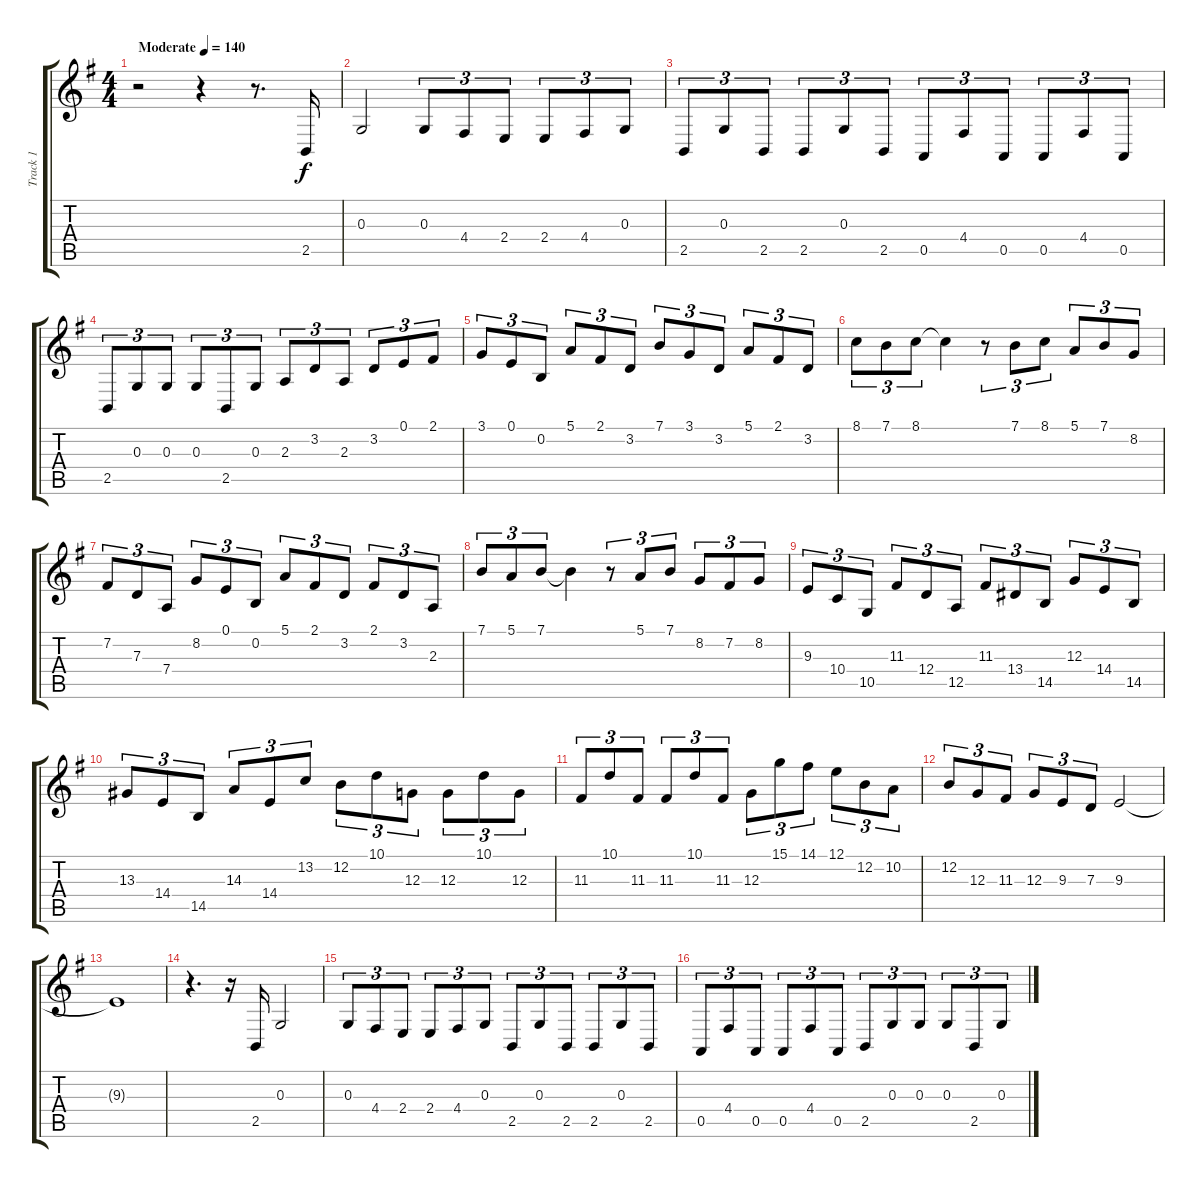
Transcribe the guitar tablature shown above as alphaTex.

\track ("Track 1" "Track 1") {instrument violin}
\staff {score tabs}
\tuning (E4 B3 G3 D3 A2 E2) {hide}
\ts (4 4)
\tempo (140 "Moderate")
\clef g2
\ks g
r.2{dy f instrument violin} r.4 r.8{d} 2.5.16 |
0.3.2 0.3.8{tu (3 2)} 4.4.8{tu (3 2)} 2.4.8{tu (3 2)} 2.4.8{tu (3 2)} 4.4.8{tu (3 2)} 0.3.8{tu (3 2)} |
2.5.8{tu (3 2)} 0.3.8{tu (3 2)} 2.5.8{tu (3 2)} 2.5.8{tu (3 2)} 0.3.8{tu (3 2)} 2.5.8{tu (3 2)} 0.5.8{tu (3 2)} 4.4.8{tu (3 2)} 0.5.8{tu (3 2)} 0.5.8{tu (3 2)} 4.4.8{tu (3 2)} 0.5.8{tu (3 2)} |
2.5.8{tu (3 2)} 0.3.8{tu (3 2)} 0.3.8{tu (3 2)} 0.3.8{tu (3 2)} 2.5.8{tu (3 2)} 0.3.8{tu (3 2)} 2.3.8{tu (3 2)} 3.2.8{tu (3 2)} 2.3.8{tu (3 2)} 3.2.8{tu (3 2)} 0.1.8{tu (3 2)} 2.1.8{tu (3 2)} |
3.1.8{tu (3 2)} 0.1.8{tu (3 2)} 0.2.8{tu (3 2)} 5.1.8{tu (3 2)} 2.1.8{tu (3 2)} 3.2.8{tu (3 2)} 7.1.8{tu (3 2)} 3.1.8{tu (3 2)} 3.2.8{tu (3 2)} 5.1.8{tu (3 2)} 2.1.8{tu (3 2)} 3.2.8{tu (3 2)} |
8.1.8{tu (3 2)} 7.1.8{tu (3 2)} 8.1.8{tu (3 2)} 8.1{t}.4 r.8{tu (3 2)} 7.1.8{tu (3 2)} 8.1.8{tu (3 2)} 5.1.8{tu (3 2)} 7.1.8{tu (3 2)} 8.2.8{tu (3 2)} |
7.2.8{tu (3 2)} 7.3.8{tu (3 2)} 7.4.8{tu (3 2)} 8.2.8{tu (3 2)} 0.1.8{tu (3 2)} 0.2.8{tu (3 2)} 5.1.8{tu (3 2)} 2.1.8{tu (3 2)} 3.2.8{tu (3 2)} 2.1.8{tu (3 2)} 3.2.8{tu (3 2)} 2.3.8{tu (3 2)} |
7.1.8{tu (3 2)} 5.1.8{tu (3 2)} 7.1.8{tu (3 2)} 7.1{t}.4 r.8{tu (3 2)} 5.1.8{tu (3 2)} 7.1.8{tu (3 2)} 8.2.8{tu (3 2)} 7.2.8{tu (3 2)} 8.2.8{tu (3 2)} |
9.3.8{tu (3 2)} 10.4.8{tu (3 2)} 10.5.8{tu (3 2)} 11.3.8{tu (3 2)} 12.4.8{tu (3 2)} 12.5.8{tu (3 2)} 11.3.8{tu (3 2)} 13.4.8{tu (3 2)} 14.5.8{tu (3 2)} 12.3.8{tu (3 2)} 14.4.8{tu (3 2)} 14.5.8{tu (3 2)} |
13.3.8{tu (3 2)} 14.4.8{tu (3 2)} 14.5.8{tu (3 2)} 14.3.8{tu (3 2)} 14.4.8{tu (3 2)} 13.2.8{tu (3 2)} 12.2.8{tu (3 2)} 10.1.8{tu (3 2)} 12.3.8{tu (3 2)} 12.3.8{tu (3 2)} 10.1.8{tu (3 2)} 12.3.8{tu (3 2)} |
11.3.8{tu (3 2)} 10.1.8{tu (3 2)} 11.3.8{tu (3 2)} 11.3.8{tu (3 2)} 10.1.8{tu (3 2)} 11.3.8{tu (3 2)} 12.3.8{tu (3 2)} 15.1.8{tu (3 2)} 14.1.8{tu (3 2)} 12.1.8{tu (3 2)} 12.2.8{tu (3 2)} 10.2.8{tu (3 2)} |
12.2.8{tu (3 2)} 12.3.8{tu (3 2)} 11.3.8{tu (3 2)} 12.3.8{tu (3 2)} 9.3.8{tu (3 2)} 7.3.8{tu (3 2)} 9.3.2 |
9.3{t}.1 |
r.4{d} r.16 2.5.16 0.3.2 |
0.3.8{tu (3 2)} 4.4.8{tu (3 2)} 2.4.8{tu (3 2)} 2.4.8{tu (3 2)} 4.4.8{tu (3 2)} 0.3.8{tu (3 2)} 2.5.8{tu (3 2)} 0.3.8{tu (3 2)} 2.5.8{tu (3 2)} 2.5.8{tu (3 2)} 0.3.8{tu (3 2)} 2.5.8{tu (3 2)} |
0.5.8{tu (3 2)} 4.4.8{tu (3 2)} 0.5.8{tu (3 2)} 0.5.8{tu (3 2)} 4.4.8{tu (3 2)} 0.5.8{tu (3 2)} 2.5.8{tu (3 2)} 0.3.8{tu (3 2)} 0.3.8{tu (3 2)} 0.3.8{tu (3 2)} 2.5.8{tu (3 2)} 0.3.8{tu (3 2)}
